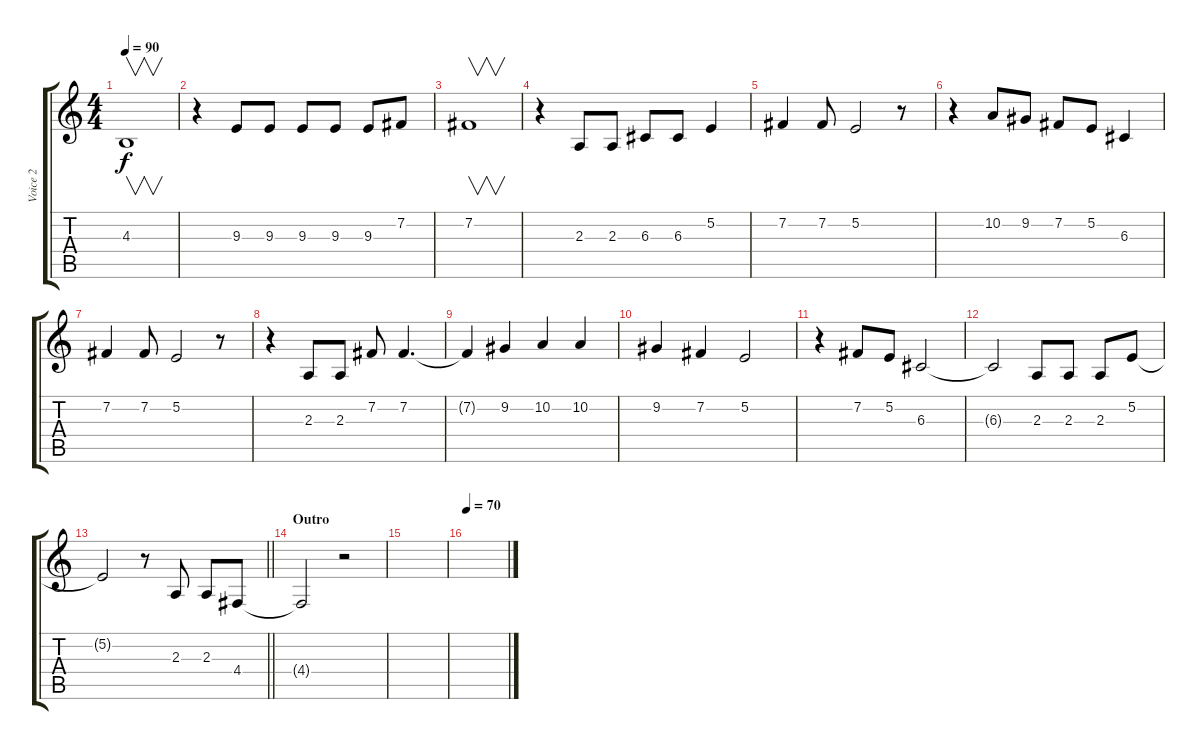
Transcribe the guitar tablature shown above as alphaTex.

\track ("Voice 2" "Voice 2") {instrument trumpet}
\staff {score tabs}
\tuning (E4 B3 G3 D3 A2 E2) {hide}
\ts (4 4)
\tempo 90
\clef g2
\ks c
4.3.1{v dy f} |
r.4 9.3.8 9.3.8 9.3.8 9.3.8 9.3.8 7.2.8 |
7.2.1{v} |
r.4{volume 16} 2.3.8 2.3.8 6.3.8 6.3.8 5.2.4 |
7.2.4 7.2.8 5.2.2 r.8 |
r.4 10.2.8 9.2.8 7.2.8 5.2.8 6.3.4 |
7.2.4 7.2.8 5.2.2 r.8 |
r.4 2.3.8 2.3.8 7.2.8 7.2.4{d} |
7.2{t}.4 9.2.4 10.2.4 10.2.4 |
9.2.4 7.2.4 5.2.2 |
r.4 7.2.8 5.2.8 6.3.2 |
6.3{t}.2 2.3.8 2.3.8 2.3.8 5.2.8 |
\barLineRight lightlight
5.2{t}.2 r.8 2.3.8 2.3.8 4.4.8 |
\section ("" "Outro")
4.4{t}.2 r.2 |
|
\tempo 70
